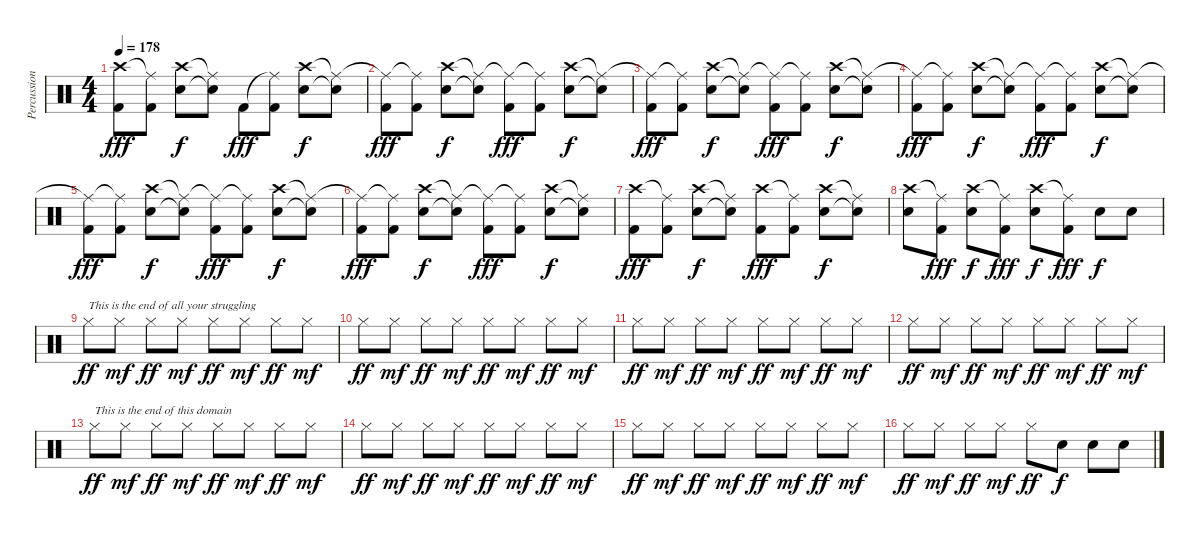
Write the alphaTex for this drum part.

\track ("Percussion" "Percussion") {instrument percussion}
\staff {score}
\articulation defaults
\ts (4 4)
\tempo 178
\clef neutral
\ks c
("Crash high (hit)"{t} "Kick (hit) 2").8{dy fff} ("Ride (middle)"{t} "Kick (hit) 2").8 ("Crash high (hit)" "Snare (hit) 2").8{dy f} ("Ride (middle)"{t} "Snare (hit)"{t}).8 "Kick (hit) 2".8{dy fff} ("Ride (middle)"{t} "Kick (hit) 2").8 ("Crash high (hit)" "Snare (hit) 2").8{dy f} ("Ride (middle)"{t} "Snare (hit)"{t}).8 |
("Ride (middle)"{t} "Kick (hit) 2").8{dy fff} ("Ride (middle)"{t} "Kick (hit) 2").8 ("Crash high (hit)" "Snare (hit) 2").8{dy f} ("Ride (middle)"{t} "Snare (hit)"{t}).8 ("Ride (middle)"{t} "Kick (hit) 2").8{dy fff} ("Ride (middle)"{t} "Kick (hit) 2").8 ("Crash high (hit)" "Snare (hit) 2").8{dy f} ("Ride (middle)"{t} "Snare (hit)"{t}).8 |
("Ride (middle)"{t} "Kick (hit) 2").8{dy fff} ("Ride (middle)"{t} "Kick (hit) 2").8 ("Crash high (hit)" "Snare (hit) 2").8{dy f} ("Ride (middle)"{t} "Snare (hit)"{t}).8 ("Ride (middle)"{t} "Kick (hit) 2").8{dy fff} ("Ride (middle)"{t} "Kick (hit) 2").8 ("Crash high (hit)" "Snare (hit) 2").8{dy f} ("Ride (middle)"{t} "Snare (hit)"{t}).8 |
("Ride (middle)"{t} "Kick (hit) 2").8{dy fff} ("Ride (middle)"{t} "Kick (hit) 2").8 ("Crash high (hit)" "Snare (hit) 2").8{dy f} ("Ride (middle)"{t} "Snare (hit)"{t}).8 ("Ride (middle)"{t} "Kick (hit) 2").8{dy fff} ("Ride (middle)"{t} "Kick (hit) 2").8 ("Crash high (hit)" "Snare (hit) 2").8{dy f} ("Ride (middle)"{t} "Snare (hit)"{t}).8 |
("Ride (middle)"{t} "Kick (hit) 2").8{dy fff} ("Ride (middle)"{t} "Kick (hit) 2").8 ("Crash high (hit)" "Snare (hit) 2").8{dy f} ("Ride (middle)"{t} "Snare (hit)"{t}).8 ("Ride (middle)"{t} "Kick (hit) 2").8{dy fff} ("Ride (middle)"{t} "Kick (hit) 2").8 ("Crash high (hit)" "Snare (hit) 2").8{dy f} ("Ride (middle)"{t} "Snare (hit)"{t}).8 |
("Ride (middle)"{t} "Kick (hit) 2").8{dy fff} ("Ride (middle)"{t} "Kick (hit) 2").8 ("Crash high (hit)" "Snare (hit) 2").8{dy f} ("Ride (middle)"{t} "Snare (hit)"{t}).8 ("Ride (middle)"{t} "Kick (hit) 2").8{dy fff} ("Ride (middle)"{t} "Kick (hit) 2").8 ("Crash high (hit)" "Snare (hit) 2").8{dy f} ("Ride (middle)"{t} "Snare (hit)"{t}).8 |
("Crash high (hit)" "Kick (hit) 2").8{dy fff} ("Ride (middle)"{t} "Kick (hit) 2").8 ("Crash high (hit)" "Snare (hit) 2").8{dy f} ("Ride (middle)"{t} "Snare (hit)"{t}).8 ("Crash high (hit)" "Kick (hit) 2").8{dy fff} ("Ride (middle)"{t} "Kick (hit) 2").8 ("Crash high (hit)" "Snare (hit) 2").8{dy f} ("Ride (middle)"{t} "Snare (hit)"{t}).8 |
("Crash high (hit)" "Snare (hit) 2").8 ("Ride (middle)"{t} "Kick (hit) 2").8{dy fff} ("Crash high (hit)" "Snare (hit) 2").8{dy f} ("Ride (middle)"{t} "Kick (hit) 2").8{dy fff} ("Crash high (hit)" "Snare (hit) 2").8{dy f} ("Ride (middle)"{t} "Kick (hit) 2").8{dy fff} "Snare (hit) 2".8{dy f} "Snare (hit) 2".8 |
"Hi-Hat (closed)".8{txt "This is the end of all your struggling" dy ff} "Hi-Hat (closed)".8{dy mf} "Hi-Hat (closed)".8{dy ff} "Hi-Hat (closed)".8{dy mf} "Hi-Hat (closed)".8{dy ff} "Hi-Hat (closed)".8{dy mf} "Hi-Hat (closed)".8{dy ff} "Hi-Hat (closed)".8{dy mf} |
"Hi-Hat (closed)".8{dy ff} "Hi-Hat (closed)".8{dy mf} "Hi-Hat (closed)".8{dy ff} "Hi-Hat (closed)".8{dy mf} "Hi-Hat (closed)".8{dy ff} "Hi-Hat (closed)".8{dy mf} "Hi-Hat (closed)".8{dy ff} "Hi-Hat (closed)".8{dy mf} |
"Hi-Hat (closed)".8{dy ff} "Hi-Hat (closed)".8{dy mf} "Hi-Hat (closed)".8{dy ff} "Hi-Hat (closed)".8{dy mf} "Hi-Hat (closed)".8{dy ff} "Hi-Hat (closed)".8{dy mf} "Hi-Hat (closed)".8{dy ff} "Hi-Hat (closed)".8{dy mf} |
"Hi-Hat (closed)".8{dy ff} "Hi-Hat (closed)".8{dy mf} "Hi-Hat (closed)".8{dy ff} "Hi-Hat (closed)".8{dy mf} "Hi-Hat (closed)".8{dy ff} "Hi-Hat (closed)".8{dy mf} "Hi-Hat (closed)".8{dy ff} "Hi-Hat (closed)".8{dy mf} |
"Hi-Hat (closed)".8{txt "This is the end of this domain" dy ff} "Hi-Hat (closed)".8{dy mf} "Hi-Hat (closed)".8{dy ff} "Hi-Hat (closed)".8{dy mf} "Hi-Hat (closed)".8{dy ff} "Hi-Hat (closed)".8{dy mf} "Hi-Hat (closed)".8{dy ff} "Hi-Hat (closed)".8{dy mf} |
"Hi-Hat (closed)".8{dy ff} "Hi-Hat (closed)".8{dy mf} "Hi-Hat (closed)".8{dy ff} "Hi-Hat (closed)".8{dy mf} "Hi-Hat (closed)".8{dy ff} "Hi-Hat (closed)".8{dy mf} "Hi-Hat (closed)".8{dy ff} "Hi-Hat (closed)".8{dy mf} |
"Hi-Hat (closed)".8{dy ff} "Hi-Hat (closed)".8{dy mf} "Hi-Hat (closed)".8{dy ff} "Hi-Hat (closed)".8{dy mf} "Hi-Hat (closed)".8{dy ff} "Hi-Hat (closed)".8{dy mf} "Hi-Hat (closed)".8{dy ff} "Hi-Hat (closed)".8{dy mf} |
"Hi-Hat (closed)".8{dy ff} "Hi-Hat (closed)".8{dy mf} "Hi-Hat (closed)".8{dy ff} "Hi-Hat (closed)".8{dy mf} "Hi-Hat (closed)".8{dy ff} "Snare (hit) 2".8{dy f} "Snare (hit) 2".8 "Snare (hit) 2".8
